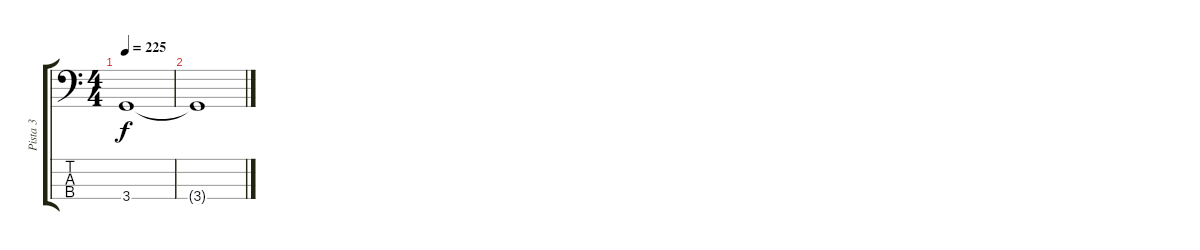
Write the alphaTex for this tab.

\track ("Pista 3" "Pista 3") {instrument electricbasspick}
\staff {score tabs}
\tuning (G2 D2 A1 E1) {hide}
\ts (4 4)
\tempo 225
\clef f4
\ks c
3.4.1{dy f} |
3.4{t}.1
